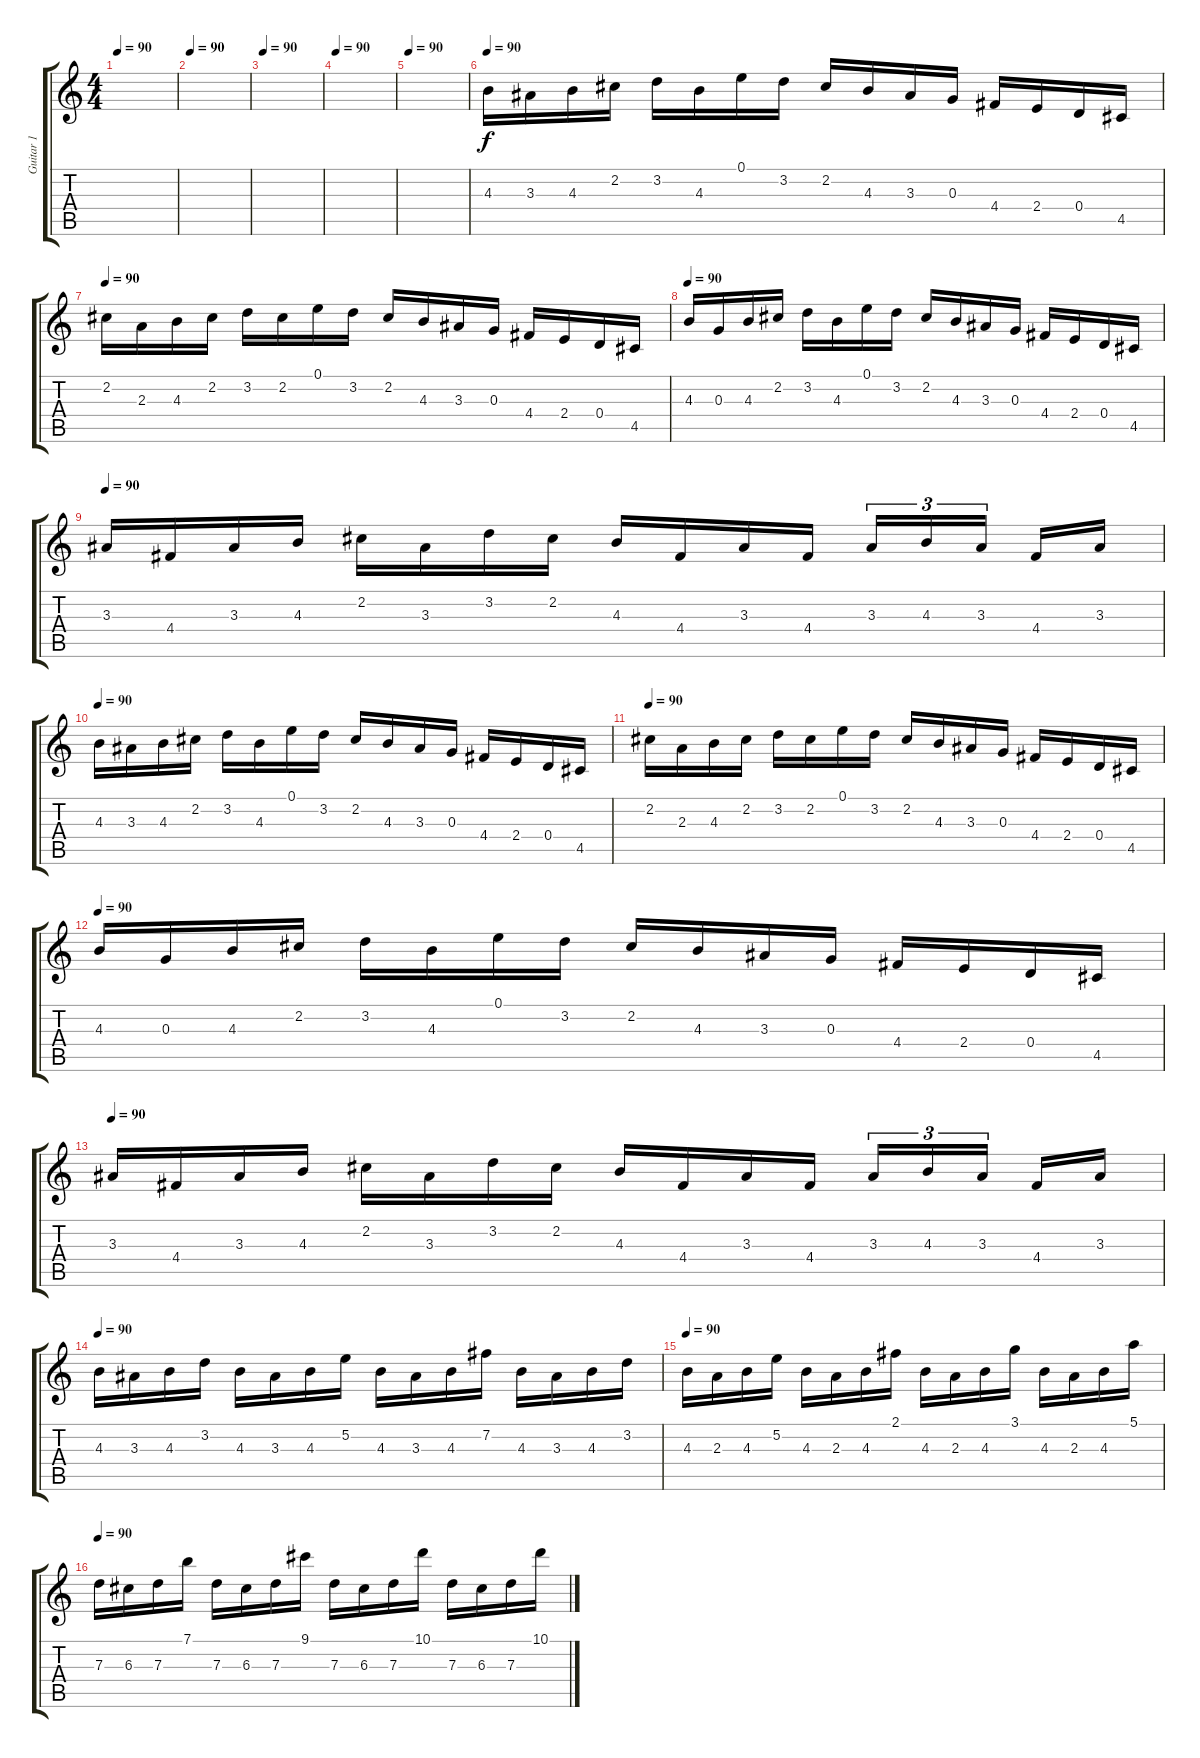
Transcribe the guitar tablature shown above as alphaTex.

\track ("Guitar 1" "Guitar 1") {instrument distortionguitar}
\staff {score tabs}
\tuning (E4 B3 G3 D3 A2 E2) {hide}
\ts (4 4)
\tempo 90
\clef g2
\ks c
|
\tempo 90
|
\tempo 90
|
\tempo 90
|
\tempo 90
|
\tempo 90
4.3.16{volume 16 instrument acousticguitarsteel} 3.3.16 4.3.16 2.2.16 3.2.16 4.3.16 0.1.16 3.2.16 2.2.16 4.3.16 3.3.16 0.3.16 4.4.16 2.4.16 0.4.16 4.5.16 |
\tempo 90
2.2.16{instrument acousticguitarsteel} 2.3.16 4.3.16 2.2.16 3.2.16 2.2.16 0.1.16 3.2.16 2.2.16 4.3.16 3.3.16 0.3.16 4.4.16 2.4.16 0.4.16 4.5.16 |
\tempo 90
4.3.16{instrument acousticguitarsteel} 0.3.16 4.3.16 2.2.16 3.2.16 4.3.16 0.1.16 3.2.16 2.2.16 4.3.16 3.3.16 0.3.16 4.4.16 2.4.16 0.4.16 4.5.16 |
\tempo 90
3.3.16{instrument acousticguitarsteel} 4.4.16 3.3.16 4.3.16 2.2.16 3.3.16 3.2.16 2.2.16 4.3.16 4.4.16 3.3.16 4.4.16 3.3.16{tu (3 2)} 4.3.16{tu (3 2)} 3.3.16{tu (3 2)} 4.4.16 3.3.16 |
\tempo 90
4.3.16{volume 16 instrument acousticguitarsteel} 3.3.16 4.3.16 2.2.16 3.2.16 4.3.16 0.1.16 3.2.16 2.2.16 4.3.16 3.3.16 0.3.16 4.4.16 2.4.16 0.4.16 4.5.16 |
\tempo 90
2.2.16{instrument acousticguitarsteel} 2.3.16 4.3.16 2.2.16 3.2.16 2.2.16 0.1.16 3.2.16 2.2.16 4.3.16 3.3.16 0.3.16 4.4.16 2.4.16 0.4.16 4.5.16 |
\tempo 90
4.3.16{instrument acousticguitarsteel} 0.3.16 4.3.16 2.2.16 3.2.16 4.3.16 0.1.16 3.2.16 2.2.16 4.3.16 3.3.16 0.3.16 4.4.16 2.4.16 0.4.16 4.5.16 |
\tempo 90
3.3.16{instrument acousticguitarsteel} 4.4.16 3.3.16 4.3.16 2.2.16 3.3.16 3.2.16 2.2.16 4.3.16 4.4.16 3.3.16 4.4.16 3.3.16{tu (3 2)} 4.3.16{tu (3 2)} 3.3.16{tu (3 2)} 4.4.16 3.3.16 |
\tempo 90
4.3.16{volume 16 instrument acousticguitarsteel} 3.3.16 4.3.16 3.2.16 4.3.16 3.3.16 4.3.16 5.2.16 4.3.16 3.3.16 4.3.16 7.2.16 4.3.16 3.3.16 4.3.16 3.2.16 |
\tempo 90
4.3.16{instrument acousticguitarsteel} 2.3.16 4.3.16 5.2.16 4.3.16 2.3.16 4.3.16 2.1.16 4.3.16 2.3.16 4.3.16 3.1.16 4.3.16 2.3.16 4.3.16 5.1.16 |
\tempo 90
7.3.16{instrument acousticguitarsteel} 6.3.16 7.3.16 7.1.16 7.3.16 6.3.16 7.3.16 9.1.16 7.3.16 6.3.16 7.3.16 10.1.16 7.3.16 6.3.16 7.3.16 10.1.16
